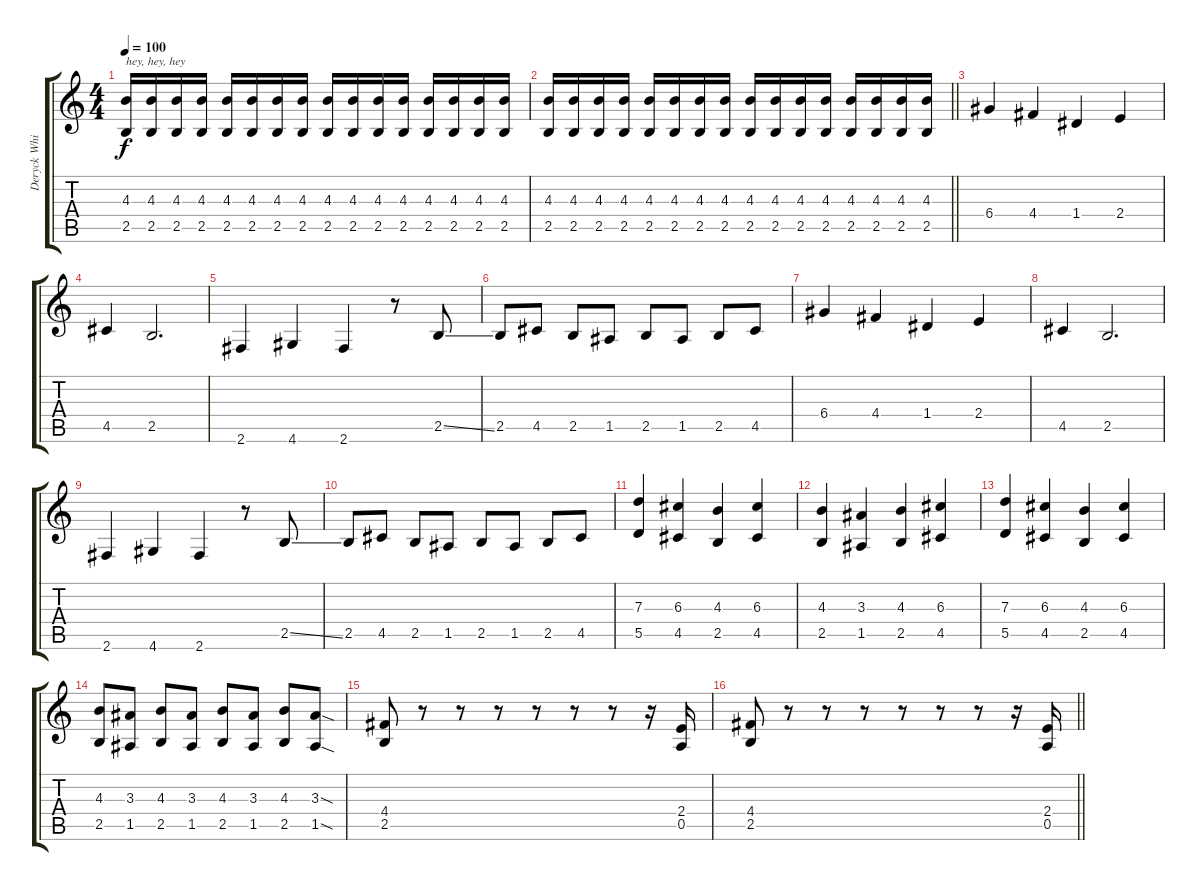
\track ("Deryck Whibley" "Deryck Whi") {instrument distortionguitar}
\staff {score tabs}
\tuning (E4 B3 G3 D3 A2 E2) {hide}
\ts (4 4)
\tempo 100
\clef g2
\ks c
(4.3 2.5).16{txt "hey, hey, hey" dy f} (4.3 2.5).16 (4.3 2.5).16 (4.3 2.5).16 (4.3 2.5).16 (4.3 2.5).16 (4.3 2.5).16 (4.3 2.5).16 (4.3 2.5).16 (4.3 2.5).16 (4.3 2.5).16 (4.3 2.5).16 (4.3 2.5).16 (4.3 2.5).16 (4.3 2.5).16 (4.3 2.5).16 |
\barLineRight lightlight
(4.3 2.5).16 (4.3 2.5).16 (4.3 2.5).16 (4.3 2.5).16 (4.3 2.5).16 (4.3 2.5).16 (4.3 2.5).16 (4.3 2.5).16 (4.3 2.5).16 (4.3 2.5).16 (4.3 2.5).16 (4.3 2.5).16 (4.3 2.5).16 (4.3 2.5).16 (4.3 2.5).16 (4.3 2.5).16 |
6.4.4{volume 16 instrument distortionguitar} 4.4.4 1.4.4 2.4.4 |
4.5.4 2.5.2{d} |
2.6.4 4.6.4 2.6.4 r.8 2.5{ss}.8 |
2.5.8 4.5.8 2.5.8 1.5.8 2.5.8 1.5.8 2.5.8 4.5.8 |
6.4.4{volume 16 instrument distortionguitar} 4.4.4 1.4.4 2.4.4 |
4.5.4 2.5.2{d} |
2.6.4 4.6.4 2.6.4 r.8 2.5{ss}.8 |
2.5.8 4.5.8 2.5.8 1.5.8 2.5.8 1.5.8 2.5.8 4.5.8 |
(7.3 5.5).4{volume 12} (6.3 4.5).4 (4.3 2.5).4 (6.3 4.5).4 |
(4.3 2.5).4 (3.3 1.5).4 (4.3 2.5).4 (6.3 4.5).4 |
(7.3 5.5).4 (6.3 4.5).4 (4.3 2.5).4 (6.3 4.5).4 |
(4.3 2.5).8 (3.3 1.5).8 (4.3 2.5).8 (3.3 1.5).8 (4.3 2.5).8 (3.3 1.5).8 (4.3 2.5).8 (3.3{sod} 1.5{sod}).8 |
(4.4 2.5).8{volume 16} r.8 r.8 r.8 r.8 r.8 r.8 r.16 (2.4 0.5).16 |
\barLineRight lightlight
(4.4 2.5).8 r.8 r.8 r.8 r.8 r.8 r.8 r.16 (2.4 0.5).16
